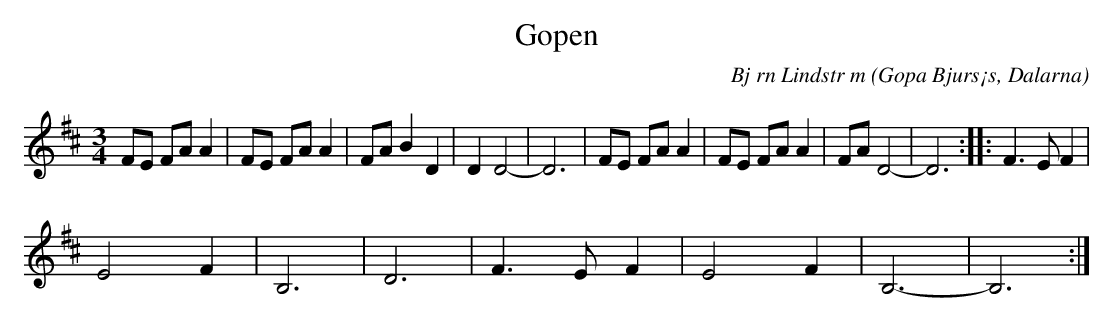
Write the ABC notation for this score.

X:1
C: Bj rn Lindstr m
T:Gopen
O: Gopa Bjurs¡s, Dalarna
M:3/4
L:1/8
K:D
FE FA A2 | FE FA A2 | FA B2 D2 | D2 D4- | D6 | FE FA A2 | FE FA A2 | FA D4- | D6 ::$ F3 E F2 | %10
E4 F2 | B,6 | D6 | F3 E F2 | E4 F2 | B,6- | B,6 :| %17
